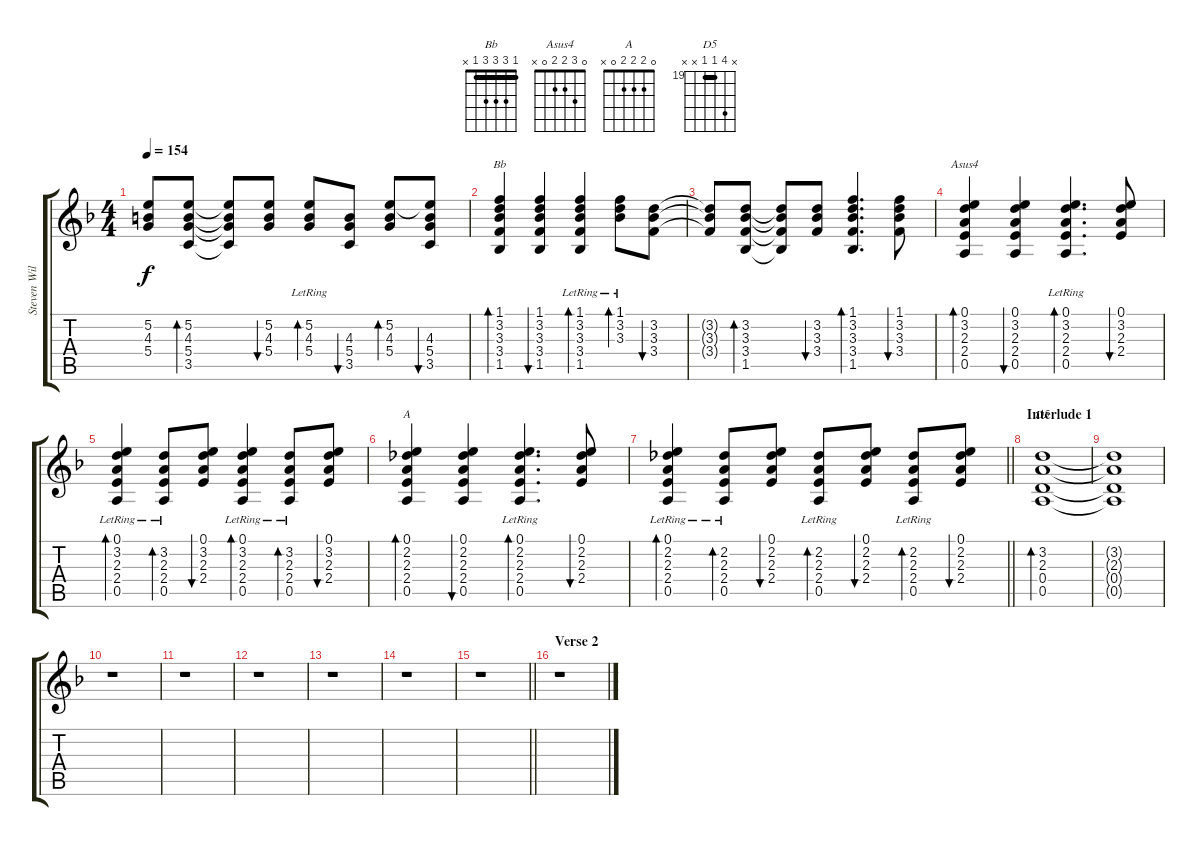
\track ("Steven Wilson Acoustic Gtr. L" "Steven Wil") {instrument acousticguitarsteel}
\staff {score tabs}
\tuning (E4 B3 G3 D3 A2 E2) {hide}
\chord ("Bb" 1 3 3 3 1 x) {barre 1}
\chord ("Asus4" 0 3 2 2 0 x)
\chord ("A" 0 2 2 2 0 x)
\chord ("D5" x 22 19 19 x x) {firstfret 19 barre 19}
\ts (4 4)
\tempo 154
\clef g2
\ks dminor
(5.2{t} 4.3{t} 5.4{t}).8{dy f} (5.2 4.3 5.4 3.5).8{bd 60} (5.2{t} 4.3{t} 5.4{t} 3.5{t}).8 (5.2 4.3 5.4).8{bu 60} (5.2{lr} 4.3 5.4).8{bd 60} (4.3 5.4 3.5).8{bu 60} (5.2 4.3 5.4).8{bd 60} (5.2{t} 4.3 5.4 3.5).8{bu 60} |
(1.1 3.2 3.3 3.4 1.5).4{bd 60 ch "Bb"} (1.1 3.2 3.3 3.4 1.5).4{bu 60} (1.1 3.2 3.3 3.4 1.5{lr}).4{bd 60} (1.1{lr} 3.2 3.3).8{bd 60} (3.2 3.3 3.4).8{bu 60} |
(3.2{t} 3.3{t} 3.4{t}).8 (3.2 3.3 3.4 1.5).8{bd 60} (3.2{t} 3.3{t} 3.4{t} 1.5{t}).8 (3.2 3.3 3.4).8{bu 60} (1.1 3.2 3.3 3.4 1.5).4{d bd 60} (1.1 3.2 3.3 3.4).8{bu 60} |
(0.1 3.2 2.3 2.4 0.5).4{bd 60 ch "Asus4"} (0.1 3.2 2.3 2.4 0.5).4{bu 60} (0.1 3.2 2.3 2.4 0.5{lr}).4{d bd 60} (0.1 3.2 2.3 2.4).8{bu 60} |
(0.1{lr} 3.2 2.3 2.4 0.5).4{bd 60} (3.2 2.3 2.4 0.5{lr}).8{bd 60} (0.1 3.2 2.3 2.4).8{bu 60} (0.1{lr} 3.2 2.3 2.4 0.5).4{bd 60} (3.2 2.3 2.4 0.5{lr}).8{bd 60} (0.1 3.2 2.3 2.4).8{bu 60} |
(0.1 2.2 2.3 2.4 0.5).4{bd 60 ch "A"} (0.1 2.2 2.3 2.4 0.5).4{bu 60} (0.1 2.2 2.3 2.4 0.5{lr}).4{d bd 60} (0.1 2.2 2.3 2.4).8{bu 60} |
\barLineRight lightlight
(0.1{lr} 2.2 2.3 2.4 0.5).4{bd 60} (2.2 2.3 2.4 0.5{lr}).8{bd 60} (0.1 2.2 2.3 2.4).8{bu 60} (2.2 2.3 2.4 0.5{lr}).8{bd 60} (0.1 2.2 2.3 2.4).8{bu 60} (2.2 2.3 2.4 0.5{lr}).8{bd 60} (0.1 2.2 2.3 2.4).8{bu 60} |
\section ("" "Interlude 1")
(3.2 2.3 0.4 0.5).1{bd 60 ch "D5"} |
(3.2{t} 2.3{t} 0.4{t} 0.5{t}).1 |
r.1 |
r.1 |
r.1 |
r.1 |
r.1 |
\barLineRight lightlight
r.1 |
\section ("" "Verse 2")
r.1
